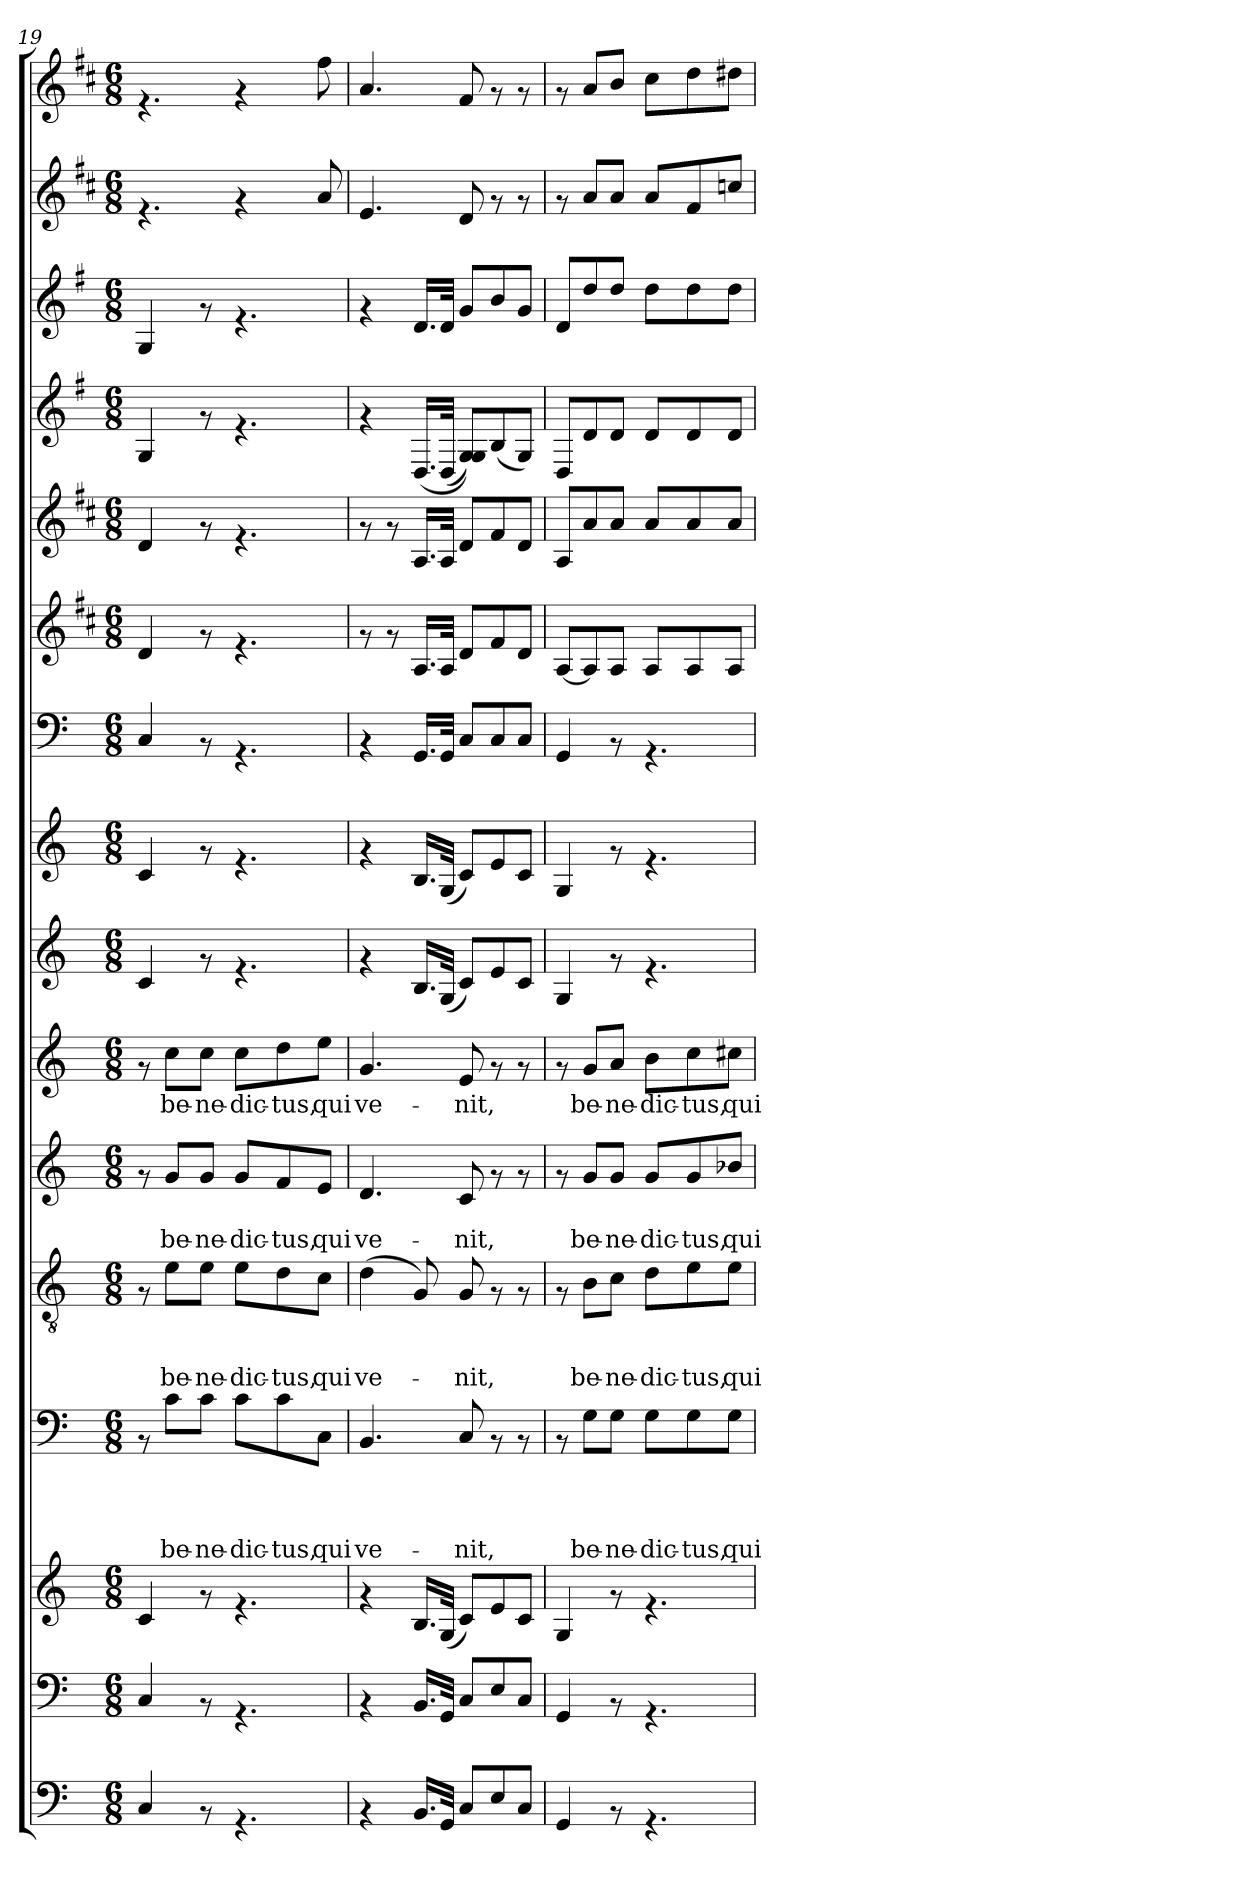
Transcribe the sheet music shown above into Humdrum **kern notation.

**kern	**kern	**kern	**kern	**text	**text	**text	**text	**kern	**text	**text	**text	**kern	**text	**text	**kern	**text	**kern	**kern	**kern	**kern	**kern	**kern	**kern	**kern	**kern
*part16	*part15	*part14	*part13	*part13	*part13	*part13	*part13	*part12	*part12	*part12	*part12	*part11	*part11	*part11	*part10	*part10	*part9	*part8	*part7	*part6	*part5	*part4	*part3	*part2	*part1
*staff16	*staff15	*staff14	*staff13	*staff13	*staff13	*staff13	*staff13	*staff12	*staff12	*staff12	*staff12	*staff11	*staff11	*staff11	*staff10	*staff10	*staff9	*staff8	*staff7	*staff6	*staff5	*staff4	*staff3	*staff2	*staff1
*clefF4	*clefF4	*clefG2	*clefF4	*	*	*	*	*clefGv2	*	*	*	*clefG2	*	*	*clefG2	*	*clefG2	*clefG2	*clefF4	*clefG2	*clefG2	*clefG2	*clefG2	*clefG2	*clefG2
*	*	*	*	*	*	*	*	*	*	*	*	*	*	*	*	*	*	*	*	*ITrd1c2	*ITrd1c2	*ITrd-3c-5	*ITrd-3c-5	*ITrd1c2	*ITrd1c2
*k[]	*k[]	*k[]	*k[]	*	*	*	*	*k[]	*	*	*	*k[]	*	*	*k[]	*	*k[]	*k[]	*k[]	*k[]	*k[]	*k[]	*k[]	*k[]	*k[]
*C:	*C:	*C:	*C:	*	*	*	*	*C:	*	*	*	*C:	*	*	*C:	*	*C:	*C:	*C:	*C:	*C:	*C:	*C:	*C:	*C:
*M6/8	*M6/8	*M6/8	*M6/8	*	*	*	*	*M6/8	*	*	*	*M6/8	*	*	*M6/8	*	*M6/8	*M6/8	*M6/8	*M6/8	*M6/8	*M6/8	*M6/8	*M6/8	*M6/8
=19	=19	=19	=19	=19	=19	=19	=19	=19	=19	=19	=19	=19	=19	=19	=19	=19	=19	=19	=19	=19	=19	=19	=19	=19	=19
4C/	4C/	4c/	8rAA	.	.	.	.	8rF	.	.	.	8rf	.	.	8rf	.	4c/	4c/	4C/	4c/	4c/	4c/	4c/	4.rf	4.rf
!	!	!	!	!	!	!	!LO:LY:b	!	!	!	!LO:LY:b	!	!	!LO:LY:b	!	!LO:LY:b	!	!	!	!	!	!	!	!	!
.	.	.	8c\L	.	.	.	be-	8e\L	.	.	be-	8g/L	.	be-	8cc\L	be-	.	.	.	.	.	.	.	.	.
!	!	!	!	!	!	!	!LO:LY:b	!	!	!	!LO:LY:b	!	!	!LO:LY:b	!	!LO:LY:b	!	!	!	!	!	!	!	!	!
8rAA	8rAA	8rf	8c\J	.	.	.	-ne-	8e\J	.	.	-ne-	8g/J	.	-ne-	8cc\J	-ne-	8rf	8rf	8rAA	8rf	8rf	8rf	8rf	.	.
!	!	!	!	!	!	!	!LO:LY:b	!	!	!	!LO:LY:b	!	!	!LO:LY:b	!	!LO:LY:b	!	!	!	!	!	!	!	!	!
4.rAA	4.rAA	4.rf	8c\L	.	.	.	-dic-	8e\L	.	.	-dic-	8g/L	.	-dic-	8cc\L	-dic-	4.rf	4.rf	4.rAA	4.rf	4.rf	4.rf	4.rf	4rf	4rf
!	!	!	!	!	!	!	!LO:LY:b	!	!	!	!LO:LY:b	!	!	!LO:LY:b	!	!LO:LY:b	!	!	!	!	!	!	!	!	!
.	.	.	8c\	.	.	.	-tus,	8d\	.	.	-tus,	8f/	.	-tus,	8dd\	-tus,	.	.	.	.	.	.	.	.	.
!	!	!	!	!	!	!	!LO:LY:b	!	!	!	!LO:LY:b	!	!	!LO:LY:b	!	!LO:LY:b	!	!	!	!	!	!	!	!	!
.	.	.	8C\J	.	.	.	qui	8c\J	.	.	qui	8e/J	.	qui	8ee\J	qui	.	.	.	.	.	.	.	8g/	8ee\
=20	=20	=20	=20	=20	=20	=20	=20	=20	=20	=20	=20	=20	=20	=20	=20	=20	=20	=20	=20	=20	=20	=20	=20	=20	=20
!	!	!	!	!	!	!	!LO:LY:b	!	!	!	!LO:LY:b	!	!	!LO:LY:b	!	!LO:LY:b	!	!	!	!	!	!	!	!	!
4rAA	4rAA	4rf	4.BB/	.	.	.	ve-	(>4d\	.	.	ve-	4.d/	.	ve-	4.g/	ve-	4rf	4rf	4rAA	8rf	8rf	4rf	4rf	4.d/	4.g/
.	.	.	.	.	.	.	.	.	.	.	.	.	.	.	.	.	.	.	.	8rf	8rf	.	.	.	.
16.BB/LL	16.BB/LL	16.B/LL	.	.	.	.	.	8G/)	.	.	.	.	.	.	.	.	16.B/LL	16.B/LL	16.GG/LL	16.G/LL	16.G/LL	(>16.G/LL	16.g/LL	.	.
32GG/JJk	32GG/JJk	(32G/JJk	.	.	.	.	.	.	.	.	.	.	.	.	.	.	(32G/JJk	(32G/JJk	32GG/JJk	32G/JJk	32G/JJk	(32G/JJk	32g/JJk	.	.
!	!	!	!	!	!	!	!LO:LY:b	!	!	!	!LO:LY:b	!	!	!LO:LY:b	!	!LO:LY:b	!	!	!	!	!	!	!	!	!
8C/L	8C/L	8c/L)	8C/	.	.	.	-nit,	8G/	.	.	-nit,	8c/	.	-nit,	8e/	-nit,	8c/L)	8c/L)	8C/L	8c/L	8c/L	8c/ 8c/L))	8cc/L	8c/	8e/
8E/	8E/	8e/	8rAA	.	.	.	.	8rF	.	.	.	8rf	.	.	8rf	.	8e/	8e/	8C/	8e/	8e/	(>8e/	8ee/	8rf	8rf
8C/J	8C/J	8c/J	8rAA	.	.	.	.	8rF	.	.	.	8rf	.	.	8rf	.	8c/J	8c/J	8C/J	8c/J	8c/J	8c/J)	8cc/J	8rf	8rf
!!LO:PB:g=z
=21	=21	=21	=21	=21	=21	=21	=21	=21	=21	=21	=21	=21	=21	=21	=21	=21	=21	=21	=21	=21	=21	=21	=21	=21	=21
4GG/	4GG/	4G/	8rAA	.	.	.	.	8rF	.	.	.	8rf	.	.	8rf	.	4G/	4G/	4GG/	[>8G/L	8G/L	8G/L	8g/L	8rf	8rf
!	!	!	!	!	!	!	!LO:LY:b	!	!	!	!LO:LY:b	!	!	!LO:LY:b	!	!LO:LY:b	!	!	!	!	!	!	!	!	!
.	.	.	8G\L	.	.	.	be-	8B\L	.	.	be-	8g/L	.	be-	8g/L	be-	.	.	.	8G/]	8g/	8g/	8gg/	8g/L	8g/L
!	!	!	!	!	!	!	!LO:LY:b	!	!	!	!LO:LY:b	!	!	!LO:LY:b	!	!LO:LY:b	!	!	!	!	!	!	!	!	!
8rAA	8rAA	8rf	8G\J	.	.	.	-ne-	8c\J	.	.	-ne-	8g/J	.	-ne-	8a/J	-ne-	8rf	8rf	8rAA	8G/J	8g/J	8g/J	8gg/J	8g/J	8a/J
!	!	!	!	!	!	!	!LO:LY:b	!	!	!	!LO:LY:b	!	!	!LO:LY:b	!	!LO:LY:b	!	!	!	!	!	!	!	!	!
4.rAA	4.rAA	4.rf	8G\L	.	.	.	-dic-	8d\L	.	.	-dic-	8g/L	.	-dic-	8b\L	-dic-	4.rf	4.rf	4.rAA	8G/L	8g/L	8g/L	8gg\L	8g/L	8b\L
!	!	!	!	!	!	!	!LO:LY:b	!	!	!	!LO:LY:b	!	!	!LO:LY:b	!	!LO:LY:b	!	!	!	!	!	!	!	!	!
.	.	.	8G\	.	.	.	-tus,	8e\	.	.	-tus,	8g/	.	-tus,	8cc\	-tus,	.	.	.	8G/	8g/	8g/	8gg\	8e/	8cc\
!	!	!	!	!	!	!	!LO:LY:b	!	!	!	!LO:LY:b	!	!	!LO:LY:b	!	!LO:LY:b	!	!	!	!	!	!	!	!	!
.	.	.	8G\J	.	.	.	qui	8e\J	.	.	qui	8b-X/J	.	qui	8cc#X\J	qui	.	.	.	8G/J	8g/J	8g/J	8gg\J	8b-X/J	8cc#X\J
=	=	=	=	=	=	=	=	=	=	=	=	=	=	=	=	=	=	=	=	=	=	=	=	=	=
*-	*-	*-	*-	*-	*-	*-	*-	*-	*-	*-	*-	*-	*-	*-	*-	*-	*-	*-	*-	*-	*-	*-	*-	*-	*-
